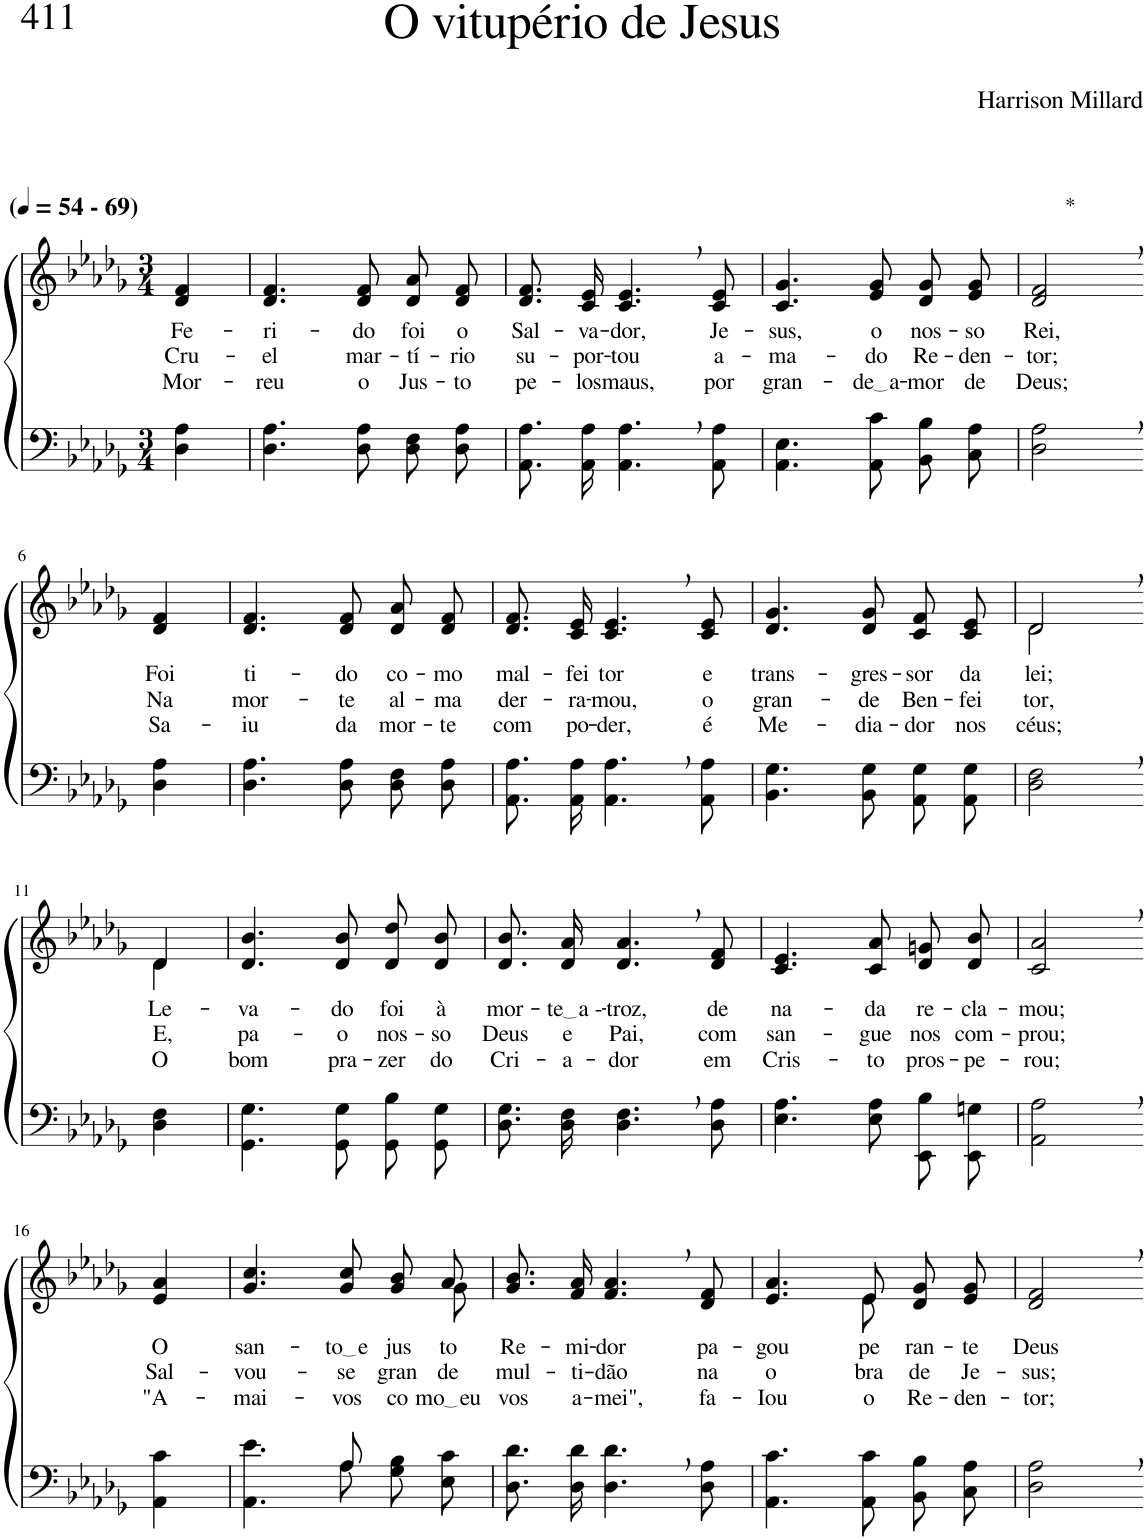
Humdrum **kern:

**kern	**kern	**text	**text	**text
*part2	*part1	*part1	*part1	*part1
*staff2	*staff1	*staff1	*staff1	*staff1
*I"Parte III e IV	*I"Parte I e II	*	*	*
*clefF4	*clefG2	*	*	*
*Trd-1c-2	*Trd-1c-2	*	*	*
*k[b-e-a-d-g-]	*k[b-e-a-d-g-]	*	*	*
*M3/4	*M3/4	*	*	*
*MM54	*MM54	*	*	*
=1	=1	=1	=1	=1
!	!LO:TX:a:B:t=(	!	!	!
!	!LO:TX:a:B:t=- 69)	!	!	!
!	!	!LO:LY:b	!LO:LY:b	!LO:LY:b
4D-\ 4A-\	4d-/ 4f/	Fe-	Cru-	Mor-
=2	=2	=2	=2	=2
!	!	!LO:LY:b	!LO:LY:b	!LO:LY:b
4.D-\ 4.A-\	4.d-/ 4.f/	-ri-	-el	-reu
!	!	!LO:LY:b	!LO:LY:b	!LO:LY:b
8D-\ 8A-\	8d-/ 8f/	-do	mar-	o
!	!	!LO:LY:b	!LO:LY:b	!LO:LY:b
8D-\ 8F\L	8d-/ 8a-/L	foi	-tí-	Jus-
!	!	!LO:LY:b	!LO:LY:b	!LO:LY:b
8D-\ 8A-\J	8d-/ 8f/J	o	-rio	-to
=3	=3	=3	=3	=3
!	!	!LO:LY:b	!LO:LY:b	!LO:LY:b
8.AA-\ 8.A-\L	8.d-/ 8.f/L	Sal-	su-	pe-
!	!	!LO:LY:b	!LO:LY:b	!LO:LY:b
16AA-\ 16A-\Jk	16c/ 16e-/Jk	-va-	-por-	-los
!	!	!LO:LY:b	!LO:LY:b	!LO:LY:b
4.AA-\, 4.A-\,	4.c/, 4.e-/,	-dor,	-tou	maus,
!	!	!LO:LY:b	!LO:LY:b	!LO:LY:b
8AA-\ 8A-\	8c/ 8e-/	Je-	a-	por
=4	=4	=4	=4	=4
!	!	!LO:LY:b	!LO:LY:b	!LO:LY:b
4.AA-\ 4.E-\	4.c/ 4.g-/	-sus,	-ma-	gran-
!	!	!LO:LY:b	!LO:LY:b	!LO:LY:b
8AA-\ 8c\	8e-/ 8g-/	o	-do	de a
!	!	!LO:LY:b	!LO:LY:b	!LO:LY:b
8BB-\ 8B-\L	8d-/ 8g-/L	nos-	Re-	-mor
!	!	!LO:LY:b	!LO:LY:b	!LO:LY:b
8C\ 8A-\J	8e-/ 8g-/J	-so	-den-	de
=5	=5	=5	=5	=5
!	!LO:TX:a:t=*	!	!	!
!	!	!LO:LY:b	!LO:LY:b	!LO:LY:b
2D-\, 2A-\,	2d-/, 2f/,	Rei,	-tor;	Deus;
!!LO:LB:g=z
=6-	=6-	=6-	=6-	=6-
!	!	!LO:LY:b	!LO:LY:b	!LO:LY:b
4D-\ 4A-\	4d-/ 4f/	Foi	Na	Sa-
=7	=7	=7	=7	=7
!	!	!LO:LY:b	!LO:LY:b	!LO:LY:b
4.D-\ 4.A-\	4.d-/ 4.f/	ti-	mor-	-iu
!	!	!LO:LY:b	!LO:LY:b	!LO:LY:b
8D-\ 8A-\	8d-/ 8f/	-do	-te	da
!	!	!LO:LY:b	!LO:LY:b	!LO:LY:b
8D-\ 8F\L	8d-/ 8a-/L	co-	al-	mor-
!	!	!LO:LY:b	!LO:LY:b	!LO:LY:b
8D-\ 8A-\J	8d-/ 8f/J	-mo	-ma	-te
=8	=8	=8	=8	=8
!	!	!LO:LY:b	!LO:LY:b	!LO:LY:b
8.AA-\ 8.A-\L	8.d-/ 8.f/L	mal-	der-	com
!	!	!LO:LY:b	!LO:LY:b	!LO:LY:b
16AA-\ 16A-\Jk	16c/ 16e-/Jk	-fei	-ra-	po-
!	!	!LO:LY:b	!LO:LY:b	!LO:LY:b
4.AA-\, 4.A-\,	4.c/, 4.e-/,	tor	-mou,	-der,
!	!	!LO:LY:b	!LO:LY:b	!LO:LY:b
8AA-\ 8A-\	8c/ 8e-/	e	o	é
=9	=9	=9	=9	=9
!	!	!LO:LY:b	!LO:LY:b	!LO:LY:b
4.BB-\ 4.G-\	4.d-/ 4.g-/	trans-	gran-	Me-
!	!	!LO:LY:b	!LO:LY:b	!LO:LY:b
8BB-\ 8G-\	8d-/ 8g-/	-gres-	-de	-dia-
!	!	!LO:LY:b	!LO:LY:b	!LO:LY:b
8AA-\ 8G-\L	8c/ 8f/L	-sor	Ben-	-dor
!	!	!LO:LY:b	!LO:LY:b	!LO:LY:b
8AA-\ 8G-\J	8c/ 8e-/J	da	-fei-	nos
=10	=10	=10	=10	=10
*	*^	*	*	*
!	!	!	!LO:LY:b	!LO:LY:b	!LO:LY:b
2D-\, 2F\,	2d-,/	2d-\	lei;	-tor,	céus;
!!LO:LB:g=z	!!
=11-	=11-	=11-	=11-	=11-	=11-
!	!	!	!LO:LY:b	!LO:LY:b	!LO:LY:b
4D-\ 4F\	4d-/	4d-\	Le-	E,	O
=12	=12	=12	=12	=12	=12
!	!	!	!LO:LY:b	!LO:LY:b	!LO:LY:b
*	*v	*v	*	*	*
4.GG-\ 4.G-\	4.d-/ 4.b-/	-va-	pa-	bom
!	!	!LO:LY:b	!LO:LY:b	!LO:LY:b
8GG-\ 8G-\	8d-/ 8b-/	-do	-o	pra-
!	!	!LO:LY:b	!LO:LY:b	!LO:LY:b
8GG-/ 8B-/L	8d-/ 8dd-/L	foi	nos-	-zer
!	!	!LO:LY:b	!LO:LY:b	!LO:LY:b
8GG-/ 8G-/J	8d-/ 8b-/J	à	-so	do
=13	=13	=13	=13	=13
!	!	!LO:LY:b	!LO:LY:b	!LO:LY:b
8.D-\ 8.G-\L	8.d-/ 8.b-/L	mor-	Deus	Cri-
!	!	!LO:LY:b	!LO:LY:b	!LO:LY:b
16D-\ 16F\Jk	16d-/ 16a-/Jk	te a -	e	-a-
!	!	!LO:LY:b	!LO:LY:b	!LO:LY:b
4.D-\, 4.F\,	4.d-/, 4.a-/,	-troz,	Pai,	-dor
!	!	!LO:LY:b	!LO:LY:b	!LO:LY:b
8D-\ 8A-\	8d-/ 8f/	de	com	em
=14	=14	=14	=14	=14
!	!	!LO:LY:b	!LO:LY:b	!LO:LY:b
4.E-\ 4.A-\	4.c/ 4.e-/	na-	san-	Cris-
!	!	!LO:LY:b	!LO:LY:b	!LO:LY:b
8E-\ 8A-\	8c/ 8a-/	-da	-gue	-to
!	!	!LO:LY:b	!LO:LY:b	!LO:LY:b
8EE-/ 8B-/L	8d-/ 8gn/L	re-	nos	pros-
!	!	!LO:LY:b	!LO:LY:b	!LO:LY:b
8EE-/ 8Gn/J	8d-/ 8b-/J	-cla-	com-	-pe-
=15	=15	=15	=15	=15
!	!	!LO:LY:b	!LO:LY:b	!LO:LY:b
2AA-\, 2A-\,	2c/, 2a-/,	-mou;	-prou;	-rou;
!!LO:LB:g=z
=16-	=16-	=16-	=16-	=16-
!	!	!LO:LY:b	!LO:LY:b	!LO:LY:b
4AA-\ 4c\	4e-/ 4a-/	O	Sal-	"A-
=17	=17	=17	=17	=17
*^	*	*	*	*
!	!	!	!LO:LY:b	!LO:LY:b	!LO:LY:b
*	*	*^	*	*	*
4.ryy	4.AA-\ 4.e-\	4.g-/ 4.cc/	8ryy	san-	-vou-	-mai-
!	!	!	!	!LO:LY:b	!LO:LY:b	!LO:LY:b
*	*	*v	*v	*	*	*
8A-/	8A-\	8g-/ 8cc/	to e	-se	-vos
!	!	!	!LO:LY:b	!LO:LY:b	!LO:LY:b
4ryy	8G-\ 8B-\L	8g-/ 8b-/L	jus-	gran-	co-
*	*	*^	*	*	*
!	!	!	!	!LO:LY:b	!LO:LY:b	!LO:LY:b
.	8E-\ 8c\J	8a-/J	8g-\	-to	-de	mo eu
=18	=18	=18	=18	=18	=18	=18
!	!	!	!	!LO:LY:b	!LO:LY:b	!LO:LY:b
*v	*v	*	*	*	*	*
*	*v	*v	*	*	*
8.D-\ 8.d-\L	8.g-/ 8.b-/L	Re-	mul-	vos
!	!	!LO:LY:b	!LO:LY:b	!LO:LY:b
16D-\ 16d-\Jk	16f/ 16a-/Jk	-mi-	-ti-	a-
!	!	!LO:LY:b	!LO:LY:b	!LO:LY:b
4.D-\, 4.d-\,	4.f/, 4.a-/,	-dor	-dão	-mei",
!	!	!LO:LY:b	!LO:LY:b	!LO:LY:b
8D-\ 8A-\	8d-/ 8f/	pa-	na	fa-
=19	=19	=19	=19	=19
!	!	!LO:LY:b	!LO:LY:b	!LO:LY:b
*	*^	*	*	*
4.AA-\ 4.c\	4.e-/ 4.a-/	4.ryy	-gou	o-	-Iou
!	!	!	!LO:LY:b	!LO:LY:b	!LO:LY:b
8AA-\ 8c\	8e-/	8e-\	pe-	-bra	o
!	!	!	!LO:LY:b	!LO:LY:b	!LO:LY:b
8BB-\ 8B-\L	8d-/ 8g-/L	4ryy	-ran-	de	Re-
!	!	!	!LO:LY:b	!LO:LY:b	!LO:LY:b
8C\ 8A-\J	8e-/ 8g-/J	.	-te	Je-	-den-
*	*v	*v	*	*	*
=20	=20	=20	=20	=20
!	!	!LO:LY:b	!LO:LY:b	!LO:LY:b
2D-\, 2A-\,	2d-/, 2f/,	Deus	-sus;	-tor;
=-	=-	=-	=-	=-
*-	*-	*-	*-	*-
